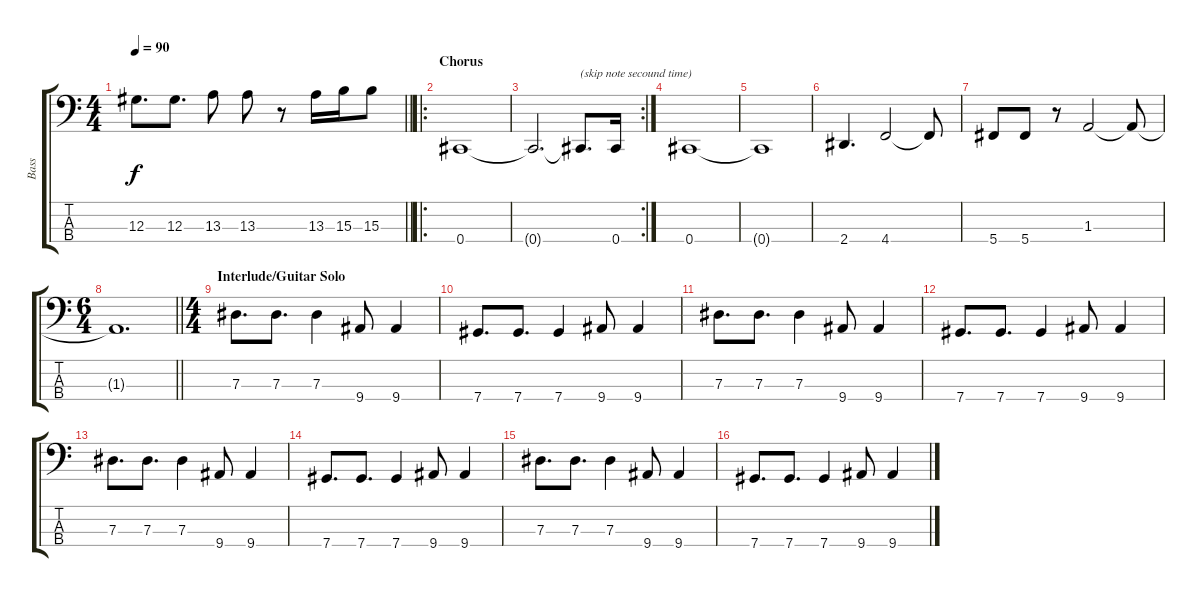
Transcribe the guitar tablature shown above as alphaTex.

\track ("Bass" "Bass") {instrument electricbassfinger}
\staff {score tabs}
\tuning (Gb2 Db2 Ab1 Db1) {hide}
\ts (4 4)
\tempo 90
\clef f4
\barLineRight lightlight
\ks c
12.3.8{d dy f} 12.3.8{d} 13.3.8 13.3.8 r.8 13.3.16 15.3.16 15.3.8 |
\ro
\section ("" "Chorus")
0.4.1 |
\rc 2
0.4{t}.2{d} 0.4{t}.8{d txt "(skip note secound time)"} 0.4.16 |
0.4.1 |
0.4{t}.1 |
2.4.4{d} 4.4.2 4.4{t}.8 |
5.4.8 5.4.8 r.8 1.3.2 1.3{t}.8 |
\ts (6 4)
\barLineRight lightlight
1.3{t}.1{d} |
\ts (4 4)
\section ("" "Interlude/Guitar Solo")
7.3.8{d} 7.3.8{d} 7.3.4 9.4.8 9.4.4 |
7.4.8{d} 7.4.8{d} 7.4.4 9.4.8 9.4.4 |
7.3.8{d} 7.3.8{d} 7.3.4 9.4.8 9.4.4 |
7.4.8{d} 7.4.8{d} 7.4.4 9.4.8 9.4.4 |
7.3.8{d} 7.3.8{d} 7.3.4 9.4.8 9.4.4 |
7.4.8{d} 7.4.8{d} 7.4.4 9.4.8 9.4.4 |
7.3.8{d} 7.3.8{d} 7.3.4 9.4.8 9.4.4 |
7.4.8{d} 7.4.8{d} 7.4.4 9.4.8 9.4.4
